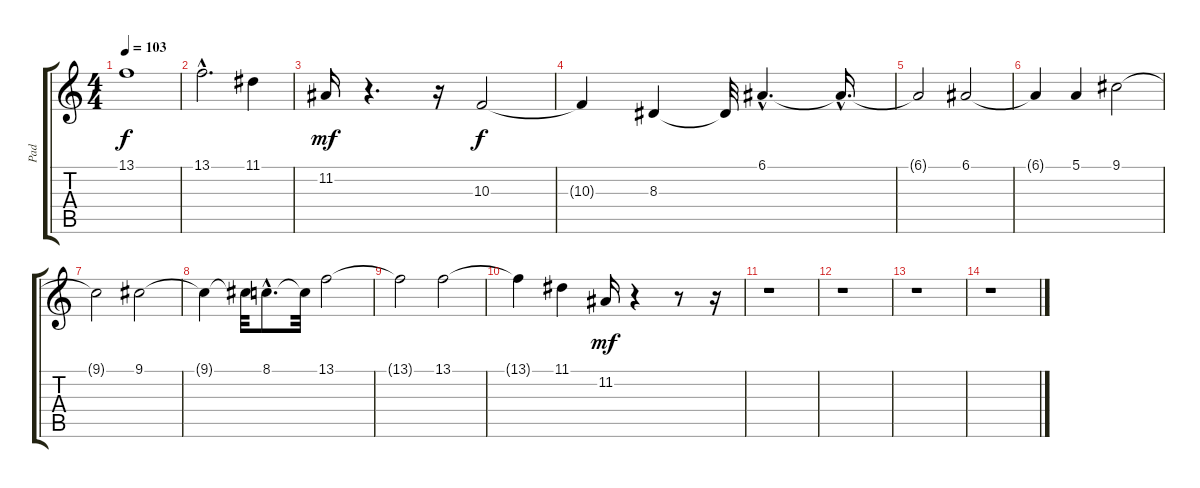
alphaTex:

\track ("Pad" "Pad") {instrument pad1newage}
\staff {score tabs}
\tuning (E4 B3 G3 D3 A2 E2) {hide}
\ts (4 4)
\tempo 103
\clef g2
\ks c
13.1.1{dy f} |
13.1{hac}.2{d} 11.1.4 |
11.2.16{dy mf} r.4{d} r.16 10.3.2{dy f} |
10.3{t}.4 8.3.4 8.3{t}.32 6.1{hac}.4{d} 6.1{hac t}.16{d} |
6.1{t}.2 6.1.2 |
6.1{t}.4 5.1.4 9.1.2 |
9.1{t}.2 9.1.2 |
9.1{t}.4 9.1{t}.32 8.1{hac}.8{d} 8.1{t}.32 13.1.2 |
13.1{t}.2 13.1.2 |
13.1{t}.4 11.1.4 11.2.16{dy mf} r.4 r.8 r.16 |
r.1 |
r.1 |
r.1 |
r.1
